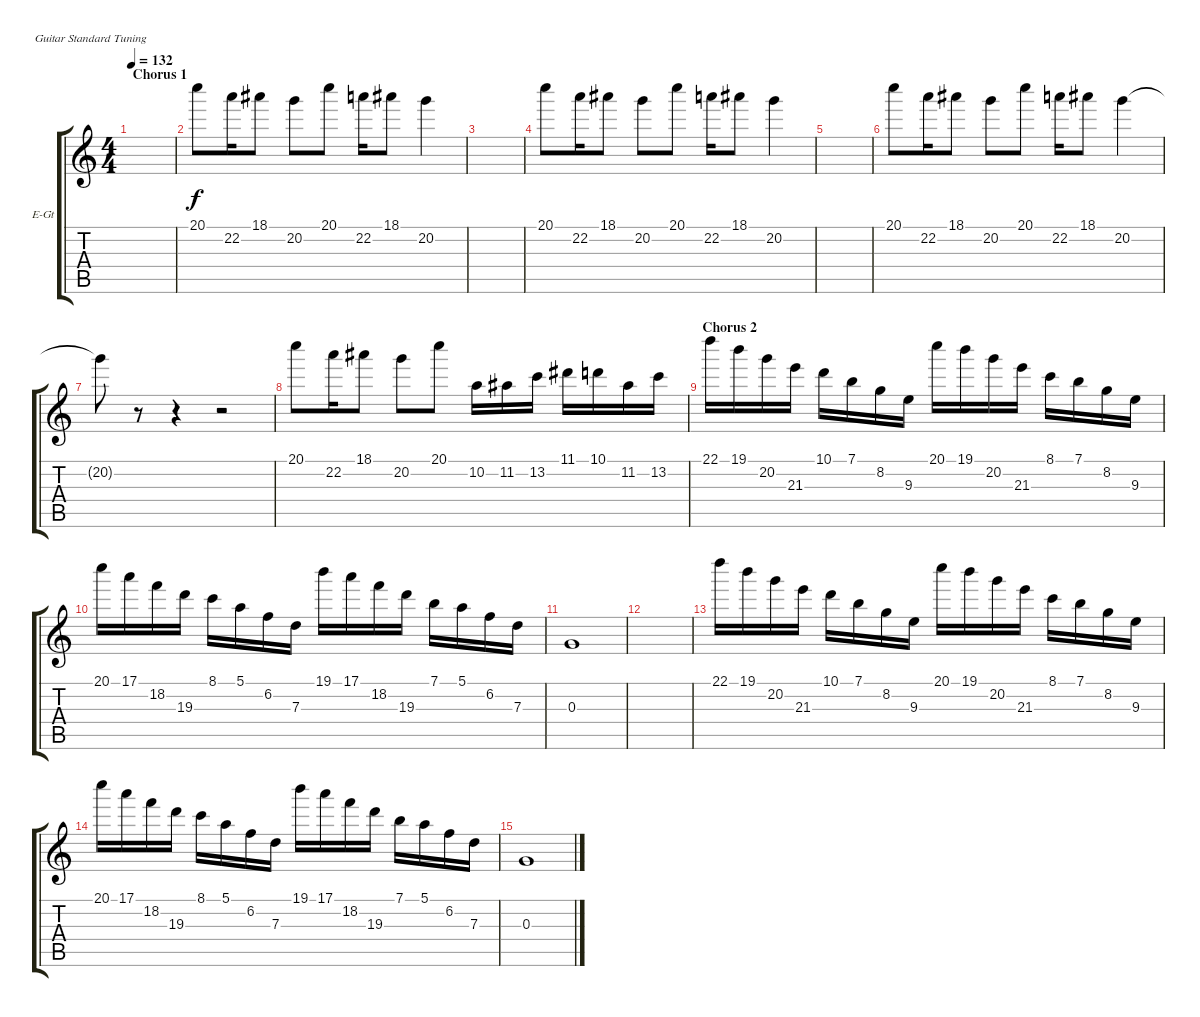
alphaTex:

\defaultSystemsLayout 4
\bracketExtendMode groupsimilarinstruments
\firstSystemTrackNameOrientation horizontal
\otherSystemsTrackNameOrientation horizontal
\track ("Clean Guitar 2" "E-Gt") {instrument electricguitarclean}
\staff {score tabs}
\tuning (E4 B3 G3 D3 A2 E2)
\ts (4 4)
\section ("" "Chorus 1")
\tempo 132
\clef g2
\ks c
|
20.1.8 22.2.16 18.1.8 20.2.8 20.1.8 22.2.16 18.1.8 20.2.4 |
|
20.1.8 22.2.16 18.1.8 20.2.8 20.1.8 22.2.16 18.1.8 20.2.4 |
|
20.1.8 22.2.16 18.1.8 20.2.8 20.1.8 22.2.16 18.1.8 20.2.4 |
20.2{t}.8 r.8 r.4 r.2 |
20.1.8 22.2.16 18.1.8 20.2.8 20.1.8 10.2.16 11.2.16 13.2.16 11.1.16 10.1.16 11.2.16 13.2.16 |
\section ("" "Chorus 2")
22.1.16 19.1.16 20.2.16 21.3.16 10.1.16 7.1.16 8.2.16 9.3.16 20.1.16 19.1.16 20.2.16 21.3.16 8.1.16 7.1.16 8.2.16 9.3.16 |
20.1.16 17.1.16 18.2.16 19.3.16 8.1.16 5.1.16 6.2.16 7.3.16 19.1.16 17.1.16 18.2.16 19.3.16 7.1.16 5.1.16 6.2.16 7.3.16 |
0.3.1 |
|
22.1.16 19.1.16 20.2.16 21.3.16 10.1.16 7.1.16 8.2.16 9.3.16 20.1.16 19.1.16 20.2.16 21.3.16 8.1.16 7.1.16 8.2.16 9.3.16 |
20.1.16 17.1.16 18.2.16 19.3.16 8.1.16 5.1.16 6.2.16 7.3.16 19.1.16 17.1.16 18.2.16 19.3.16 7.1.16 5.1.16 6.2.16 7.3.16 |
0.3.1
